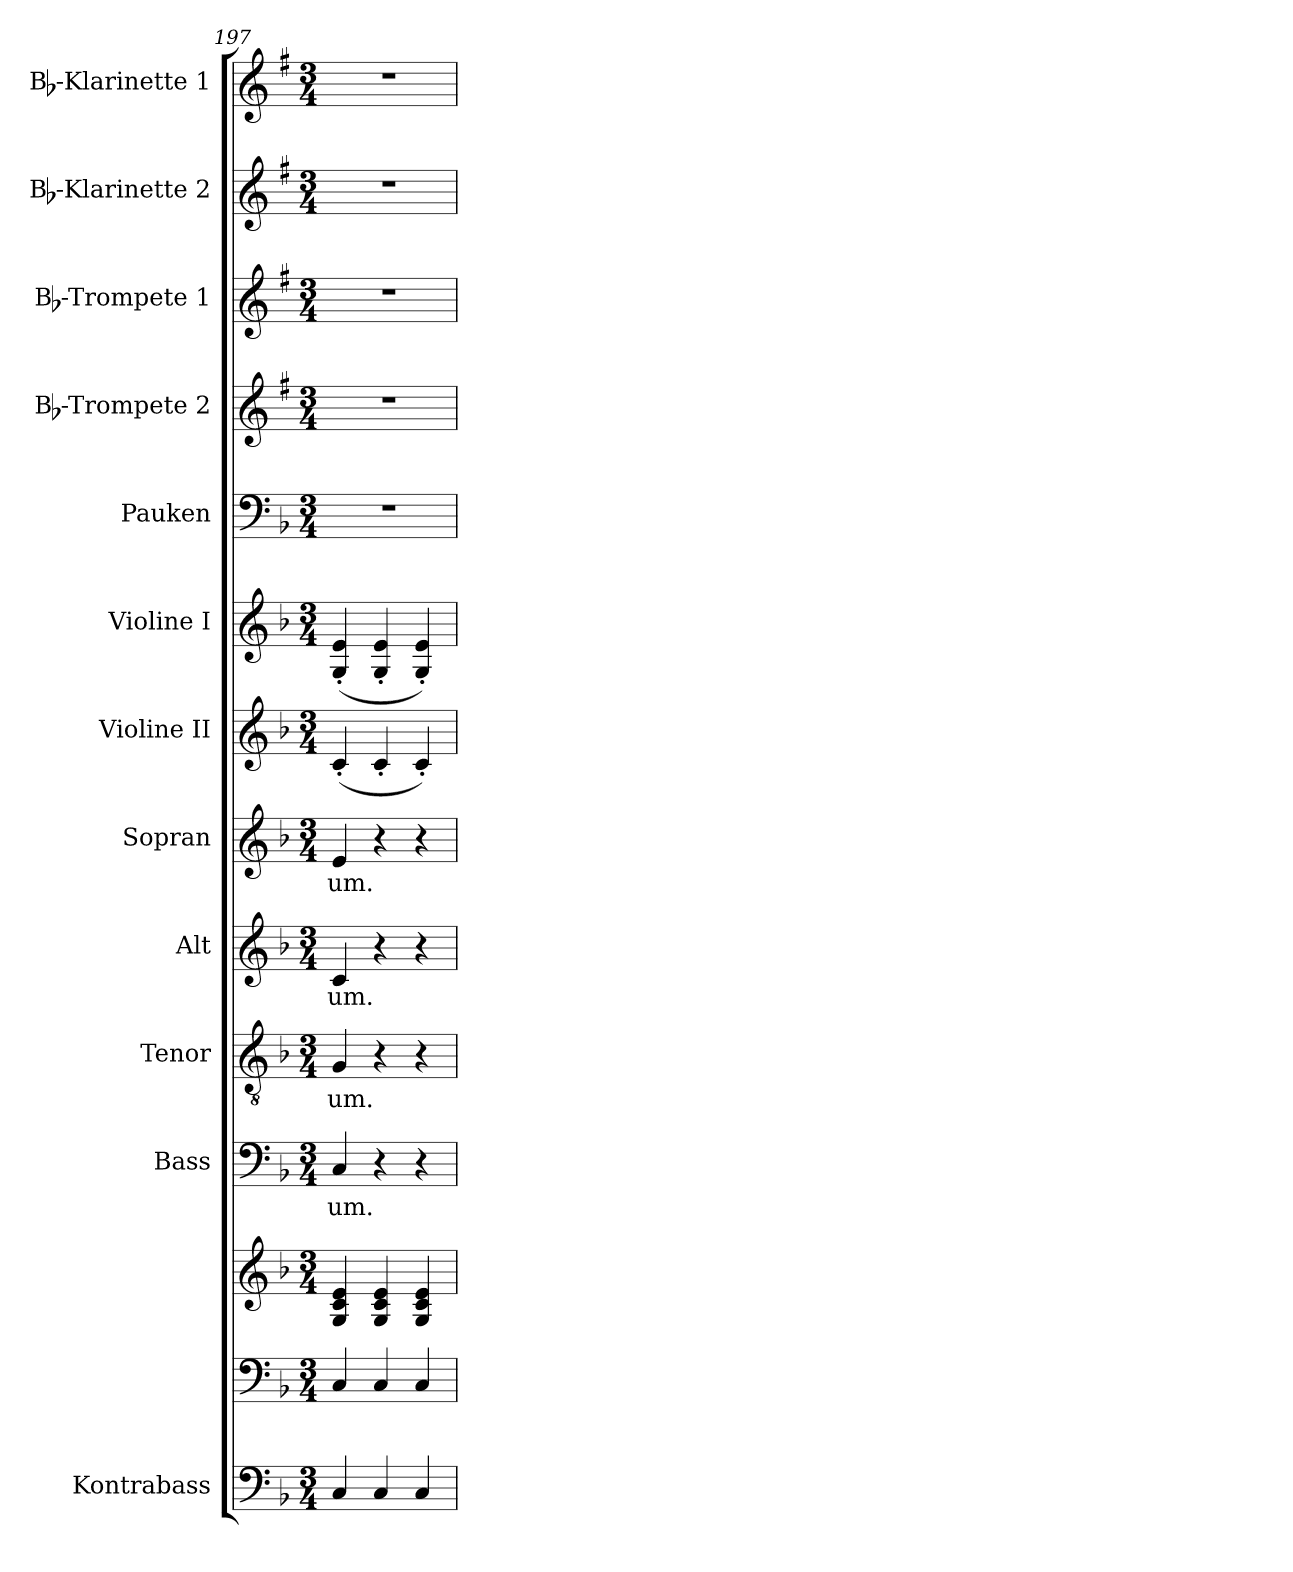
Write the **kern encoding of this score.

**kern	**kern	**kern	**kern	**text	**kern	**text	**kern	**text	**kern	**text	**kern	**kern	**kern	**kern	**kern	**kern	**kern
*part13	*part12	*part12	*part11	*part11	*part10	*part10	*part9	*part9	*part8	*part8	*part7	*part6	*part5	*part4	*part3	*part2	*part1
*staff14	*staff13	*staff12	*staff11	*staff11	*staff10	*staff10	*staff9	*staff9	*staff8	*staff8	*staff7	*staff6	*staff5	*staff4	*staff3	*staff2	*staff1
*I"Kontrabass	*	*	*I"Bass	*	*I"Tenor	*	*I"Alt	*	*I"Sopran	*	*I"Violine II	*I"Violine I	*I"Pauken	*I"Bb-Trompete 2	*I"Bb-Trompete 1	*I"Bb-Klarinette 2	*I"Bb-Klarinette 1
*I'Kb.	*	*	*I'B.	*	*I'T.	*	*I'A.	*	*I'S.	*	*I'Vl. II	*I'Vl. I	*I'Pk.	*I'Bb Trp. 2	*I'Bb Trp. 1	*I'Bb Kl. 2	*I'Bb Kl. 1
*clefF4	*clefF4	*clefG2	*clefF4	*	*clefGv2	*	*clefG2	*	*clefG2	*	*clefG2	*clefG2	*clefF4	*clefG2	*clefG2	*clefG2	*clefG2
*ITrd7c12	*	*	*	*	*	*	*	*	*	*	*	*	*	*ITrd1c2	*ITrd1c2	*ITrd1c2	*ITrd1c2
*k[b-]	*k[b-]	*k[b-]	*k[b-]	*	*k[b-]	*	*k[b-]	*	*k[b-]	*	*k[b-]	*k[b-]	*k[b-]	*k[b-]	*k[b-]	*k[b-]	*k[b-]
*F:	*F:	*F:	*F:	*	*F:	*	*F:	*	*F:	*	*F:	*F:	*F:	*F:	*F:	*F:	*F:
*M3/4	*M3/4	*M3/4	*M3/4	*	*M3/4	*	*M3/4	*	*M3/4	*	*M3/4	*M3/4	*M3/4	*M3/4	*M3/4	*M3/4	*M3/4
=197	=197	=197	=197	=197	=197	=197	=197	=197	=197	=197	=197	=197	=197	=197	=197	=197	=197
!	!	!	!	!LO:LY:b	!	!LO:LY:b	!	!LO:LY:b	!	!LO:LY:b	!	!	!	!	!	!	!
4CC/	4C/	4G/ 4c/ 4e/	4C/	-um.	4G/	-um.	4c/	-um.	4e/	-um.	(<4c'</	(<4G/'< 4e/'<	2.r	2.r	2.r	2.r	2.r
4CC/	4C/	4G/ 4c/ 4e/	4r	.	4r	.	4r	.	4r	.	4c'</	4G/'< 4e/'<	.	.	.	.	.
4CC/	4C/	4G/ 4c/ 4e/	4r	.	4r	.	4r	.	4r	.	4c'</)	4G/'< 4e/'<)	.	.	.	.	.
=	=	=	=	=	=	=	=	=	=	=	=	=	=	=	=	=	=
*-	*-	*-	*-	*-	*-	*-	*-	*-	*-	*-	*-	*-	*-	*-	*-	*-	*-
